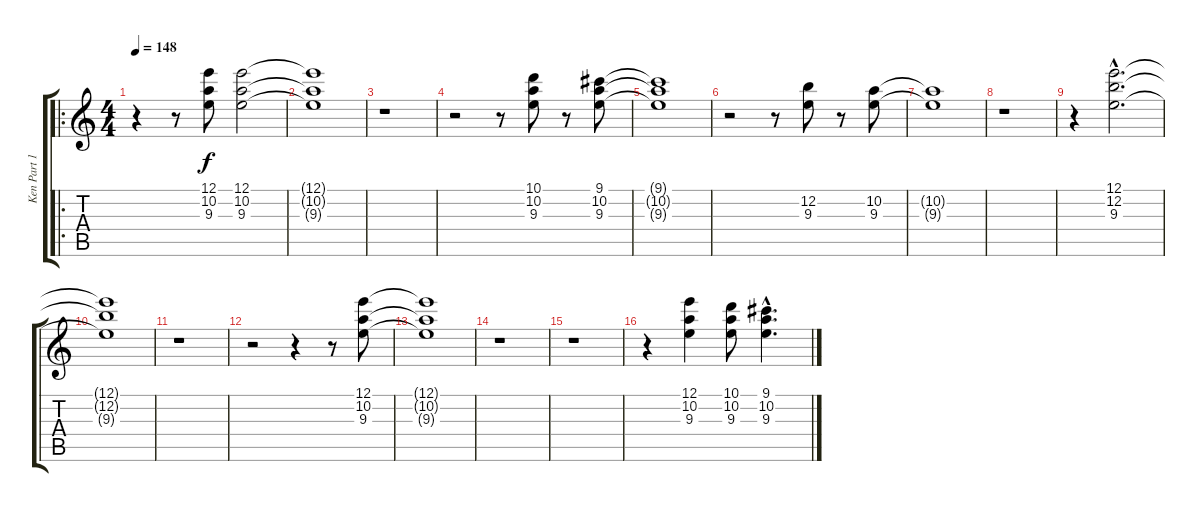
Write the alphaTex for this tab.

\track ("Ken Part 1" "Ken Part 1") {instrument electricguitarclean}
\staff {score tabs}
\tuning (E4 B3 G3 D3 A2 E2) {hide}
\ro
\ts (4 4)
\tempo 148
\clef g2
\ks c
r.4{dy f} r.8 (12.1 10.2 9.3).8 (12.1 10.2 9.3).2 |
(12.1{t} 10.2{t} 9.3{t}).1 |
r.1 |
r.2 r.8 (10.1 10.2 9.3).8 r.8 (9.1 10.2 9.3).8 |
(9.1{t} 10.2{t} 9.3{t}).1 |
r.2 r.8 (12.2 9.3).8 r.8 (10.2 9.3).8 |
(10.2{t} 9.3{t}).1 |
r.1 |
r.4 (12.1{hac} 12.2{hac} 9.3{hac}).2{d} |
(12.1{t} 12.2{t} 9.3{t}).1 |
r.1 |
r.2 r.4 r.8 (12.1 10.2 9.3).8 |
(12.1{t} 10.2{t} 9.3{t}).1 |
r.1 |
r.1 |
r.4 (12.1 10.2 9.3).4 (10.1 10.2 9.3).8 (9.1{hac} 10.2{hac} 9.3{hac}).4{d}
